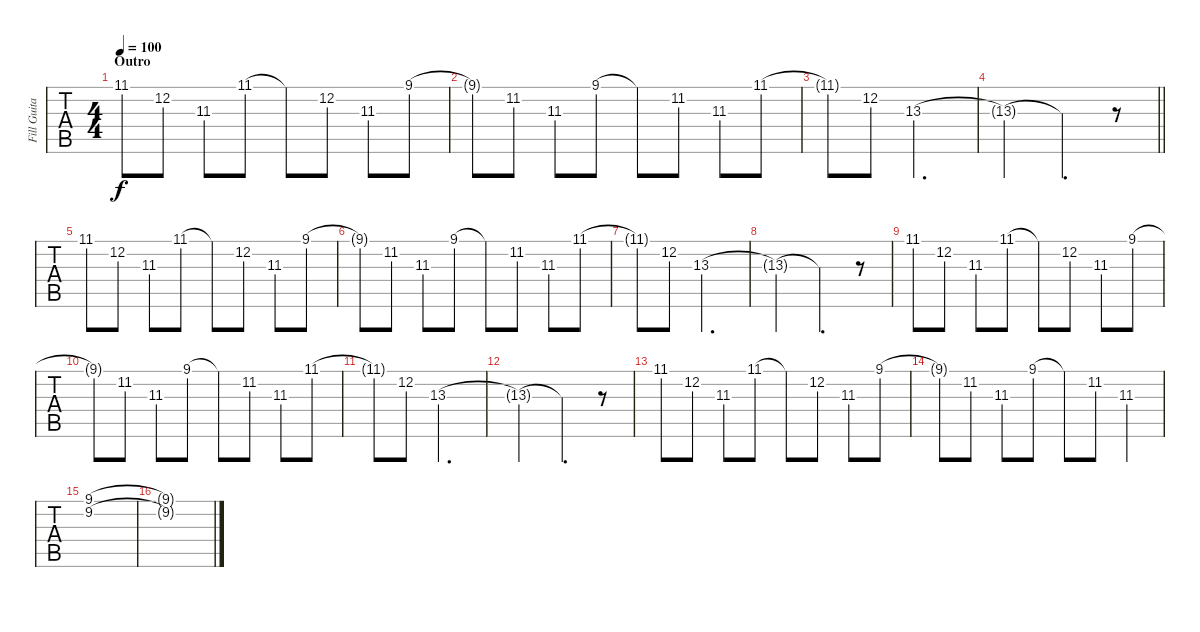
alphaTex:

\track ("Fill Guitar 2" "Fill Guita") {instrument distortionguitar}
\staff {tabs}
\tuning (E4 B3 G3 D3 A2 E2) {hide}
\ts (4 4)
\section ("" "Outro")
\tempo 100
\clef g2
\ks b
11.1.8{dy f} 12.2.8 11.3.8 11.1.8 11.1{t}.8 12.2.8 11.3.8 9.1.8 |
9.1{t}.8 11.2.8 11.3.8 9.1.8 9.1{t}.8 11.2.8 11.3.8 11.1.8 |
11.1{t}.8 12.2.8 13.3.2{d} |
\barLineRight lightlight
13.3{t}.2 13.3{t}.4{d} r.8 |
11.1.8 12.2.8 11.3.8 11.1.8 11.1{t}.8 12.2.8 11.3.8 9.1.8 |
9.1{t}.8 11.2.8 11.3.8 9.1.8 9.1{t}.8 11.2.8 11.3.8 11.1.8 |
11.1{t}.8 12.2.8 13.3.2{d} |
13.3{t}.2 13.3{t}.4{d} r.8 |
11.1.8 12.2.8 11.3.8 11.1.8 11.1{t}.8 12.2.8 11.3.8 9.1.8 |
9.1{t}.8 11.2.8 11.3.8 9.1.8 9.1{t}.8 11.2.8 11.3.8 11.1.8 |
11.1{t}.8 12.2.8 13.3.2{d} |
13.3{t}.2 13.3{t}.4{d} r.8 |
11.1.8 12.2.8 11.3.8 11.1.8 11.1{t}.8 12.2.8 11.3.8 9.1.8 |
9.1{t}.8 11.2.8 11.3.8 9.1.8 9.1{t}.8 11.2.8 11.3.4 |
(9.1 9.2).1 |
(9.1{t} 9.2{t}).1
